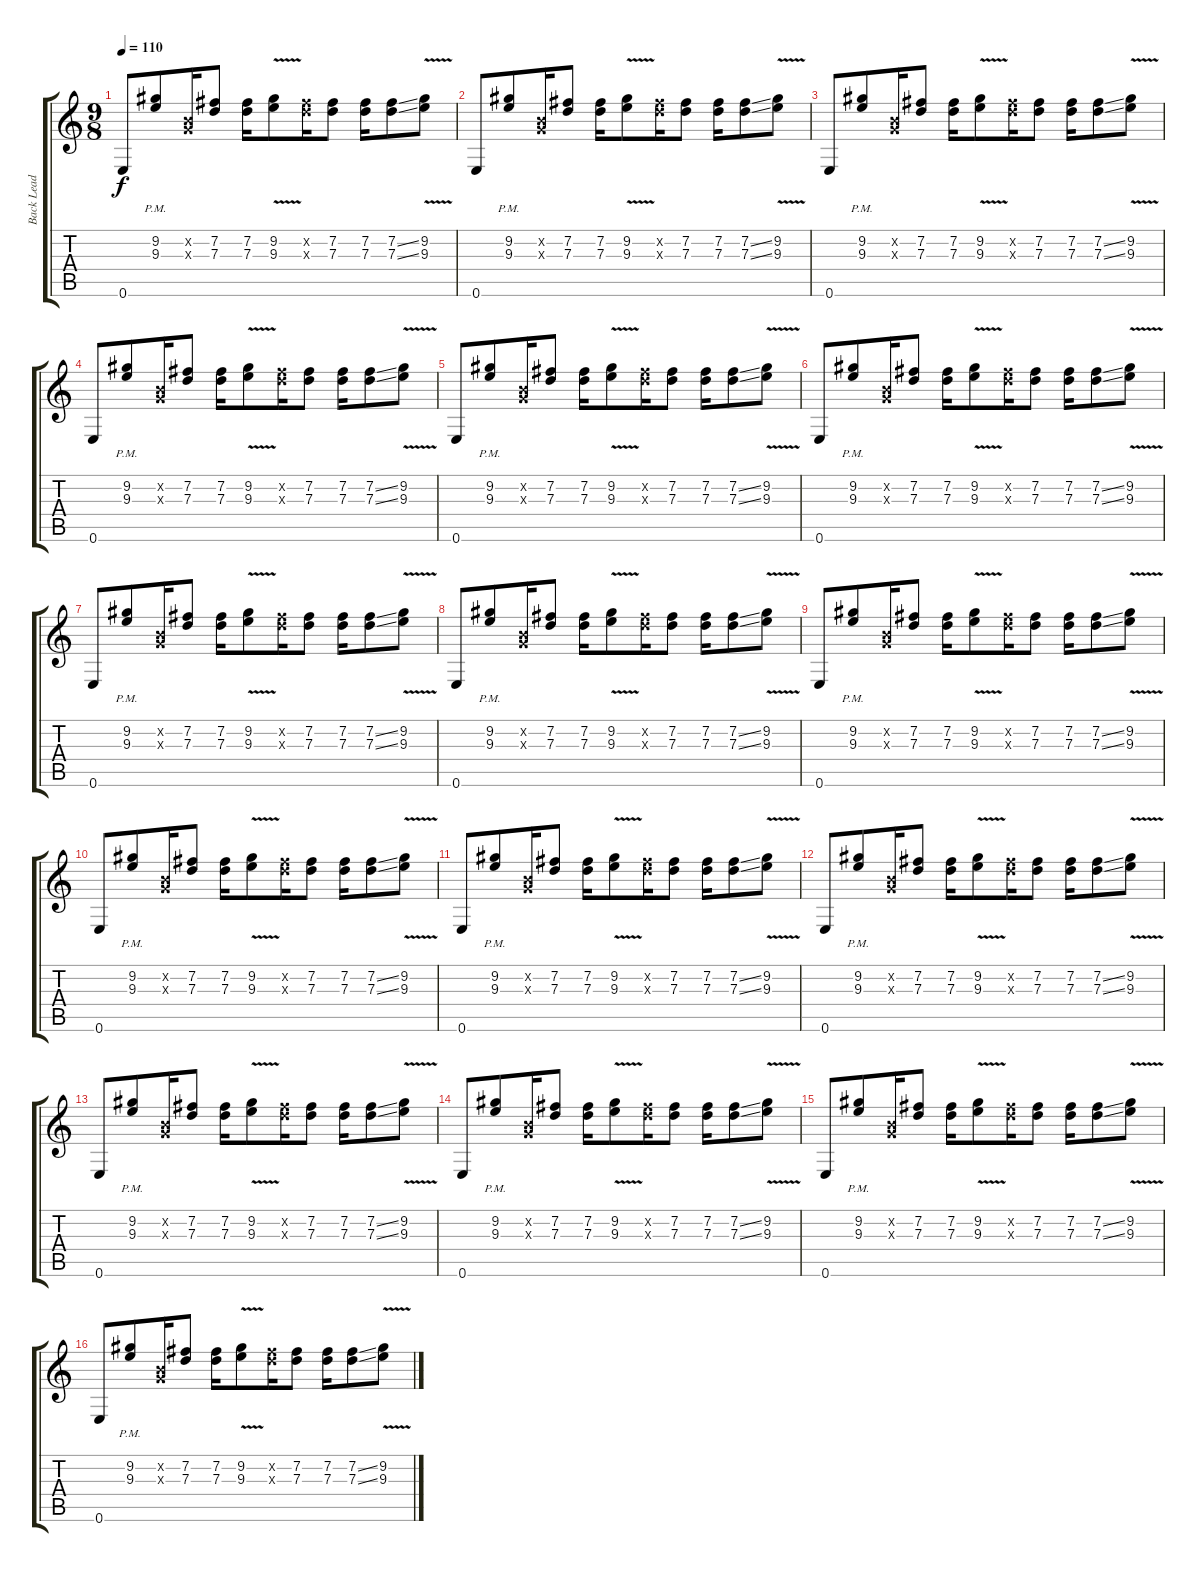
\track ("Back Lead Guitar" "Back Lead ") {instrument overdrivenguitar}
\staff {score tabs}
\tuning (E4 B3 G3 D3 A2 E2) {hide}
\ts (9 8)
\tempo 110
\clef g2
\ks c
0.6.8{dy f} (9.2{pm} 9.3{pm}).8 (0.2{x} 0.3{x}).16 (7.2 7.3).8 (7.2 7.3).16 (9.2{v} 9.3{v}).8 (7.2{x} 7.3{x}).16 (7.2 7.3).8 (7.2 7.3).16 (7.2{ss} 7.3{ss}).8 (9.2{v} 9.3{v}).8 |
0.6.8 (9.2{pm} 9.3{pm}).8 (0.2{x} 0.3{x}).16 (7.2 7.3).8 (7.2 7.3).16 (9.2{v} 9.3{v}).8 (7.2{x} 7.3{x}).16 (7.2 7.3).8 (7.2 7.3).16 (7.2{ss} 7.3{ss}).8 (9.2{v} 9.3{v}).8 |
0.6.8 (9.2{pm} 9.3{pm}).8 (0.2{x} 0.3{x}).16 (7.2 7.3).8 (7.2 7.3).16 (9.2{v} 9.3{v}).8 (7.2{x} 7.3{x}).16 (7.2 7.3).8 (7.2 7.3).16 (7.2{ss} 7.3{ss}).8 (9.2{v} 9.3{v}).8 |
0.6.8 (9.2{pm} 9.3{pm}).8 (0.2{x} 0.3{x}).16 (7.2 7.3).8 (7.2 7.3).16 (9.2{v} 9.3{v}).8 (7.2{x} 7.3{x}).16 (7.2 7.3).8 (7.2 7.3).16 (7.2{ss} 7.3{ss}).8 (9.2{v} 9.3{v}).8 |
0.6.8 (9.2{pm} 9.3{pm}).8 (0.2{x} 0.3{x}).16 (7.2 7.3).8 (7.2 7.3).16 (9.2{v} 9.3{v}).8 (7.2{x} 7.3{x}).16 (7.2 7.3).8 (7.2 7.3).16 (7.2{ss} 7.3{ss}).8 (9.2{v} 9.3{v}).8 |
0.6.8 (9.2{pm} 9.3{pm}).8 (0.2{x} 0.3{x}).16 (7.2 7.3).8 (7.2 7.3).16 (9.2{v} 9.3{v}).8 (7.2{x} 7.3{x}).16 (7.2 7.3).8 (7.2 7.3).16 (7.2{ss} 7.3{ss}).8 (9.2{v} 9.3{v}).8 |
0.6.8 (9.2{pm} 9.3{pm}).8 (0.2{x} 0.3{x}).16 (7.2 7.3).8 (7.2 7.3).16 (9.2{v} 9.3{v}).8 (7.2{x} 7.3{x}).16 (7.2 7.3).8 (7.2 7.3).16 (7.2{ss} 7.3{ss}).8 (9.2{v} 9.3{v}).8 |
0.6.8 (9.2{pm} 9.3{pm}).8 (0.2{x} 0.3{x}).16 (7.2 7.3).8 (7.2 7.3).16 (9.2{v} 9.3{v}).8 (7.2{x} 7.3{x}).16 (7.2 7.3).8 (7.2 7.3).16 (7.2{ss} 7.3{ss}).8 (9.2{v} 9.3{v}).8 |
0.6.8 (9.2{pm} 9.3{pm}).8 (0.2{x} 0.3{x}).16 (7.2 7.3).8 (7.2 7.3).16 (9.2{v} 9.3{v}).8 (7.2{x} 7.3{x}).16 (7.2 7.3).8 (7.2 7.3).16 (7.2{ss} 7.3{ss}).8 (9.2{v} 9.3{v}).8 |
0.6.8 (9.2{pm} 9.3{pm}).8 (0.2{x} 0.3{x}).16 (7.2 7.3).8 (7.2 7.3).16 (9.2{v} 9.3{v}).8 (7.2{x} 7.3{x}).16 (7.2 7.3).8 (7.2 7.3).16 (7.2{ss} 7.3{ss}).8 (9.2{v} 9.3{v}).8 |
0.6.8 (9.2{pm} 9.3{pm}).8 (0.2{x} 0.3{x}).16 (7.2 7.3).8 (7.2 7.3).16 (9.2{v} 9.3{v}).8 (7.2{x} 7.3{x}).16 (7.2 7.3).8 (7.2 7.3).16 (7.2{ss} 7.3{ss}).8 (9.2{v} 9.3{v}).8 |
0.6.8 (9.2{pm} 9.3{pm}).8 (0.2{x} 0.3{x}).16 (7.2 7.3).8 (7.2 7.3).16 (9.2{v} 9.3{v}).8 (7.2{x} 7.3{x}).16 (7.2 7.3).8 (7.2 7.3).16 (7.2{ss} 7.3{ss}).8 (9.2{v} 9.3{v}).8 |
0.6.8 (9.2{pm} 9.3{pm}).8 (0.2{x} 0.3{x}).16 (7.2 7.3).8 (7.2 7.3).16 (9.2{v} 9.3{v}).8 (7.2{x} 7.3{x}).16 (7.2 7.3).8 (7.2 7.3).16 (7.2{ss} 7.3{ss}).8 (9.2{v} 9.3{v}).8 |
0.6.8 (9.2{pm} 9.3{pm}).8 (0.2{x} 0.3{x}).16 (7.2 7.3).8 (7.2 7.3).16 (9.2{v} 9.3{v}).8 (7.2{x} 7.3{x}).16 (7.2 7.3).8 (7.2 7.3).16 (7.2{ss} 7.3{ss}).8 (9.2{v} 9.3{v}).8 |
0.6.8 (9.2{pm} 9.3{pm}).8 (0.2{x} 0.3{x}).16 (7.2 7.3).8 (7.2 7.3).16 (9.2{v} 9.3{v}).8 (7.2{x} 7.3{x}).16 (7.2 7.3).8 (7.2 7.3).16 (7.2{ss} 7.3{ss}).8 (9.2{v} 9.3{v}).8 |
0.6.8 (9.2{pm} 9.3{pm}).8 (0.2{x} 0.3{x}).16 (7.2 7.3).8 (7.2 7.3).16 (9.2{v} 9.3{v}).8 (7.2{x} 7.3{x}).16 (7.2 7.3).8 (7.2 7.3).16 (7.2{ss} 7.3{ss}).8 (9.2{v} 9.3{v}).8
